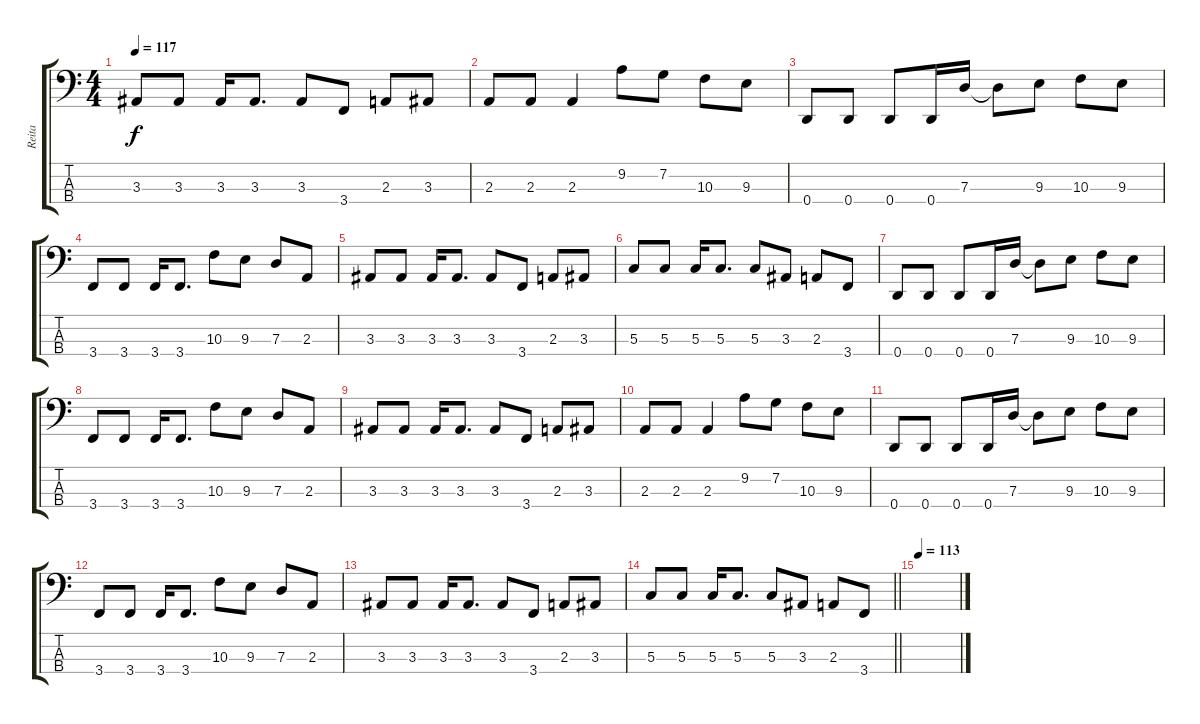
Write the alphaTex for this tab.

\track ("Reita" "Reita") {instrument electricbasspick}
\staff {score tabs}
\tuning (F2 C2 G1 D1) {hide}
\ts (4 4)
\tempo 117
\clef f4
\ks c
3.3.8{dy f} 3.3.8 3.3.16 3.3.8{d} 3.3.8 3.4.8 2.3.8 3.3.8 |
2.3.8 2.3.8 2.3.4 9.2.8 7.2.8 10.3.8 9.3.8 |
0.4.8 0.4.8 0.4.8 0.4.16 7.3.16 7.3{t}.8 9.3.8 10.3.8 9.3.8 |
3.4.8 3.4.8 3.4.16 3.4.8{d} 10.3.8 9.3.8 7.3.8 2.3.8 |
3.3.8 3.3.8 3.3.16 3.3.8{d} 3.3.8 3.4.8 2.3.8 3.3.8 |
5.3.8 5.3.8 5.3.16 5.3.8{d} 5.3.8 3.3.8 2.3.8 3.4.8 |
0.4.8 0.4.8 0.4.8 0.4.16 7.3.16 7.3{t}.8 9.3.8 10.3.8 9.3.8 |
3.4.8 3.4.8 3.4.16 3.4.8{d} 10.3.8 9.3.8 7.3.8 2.3.8 |
3.3.8 3.3.8 3.3.16 3.3.8{d} 3.3.8 3.4.8 2.3.8 3.3.8 |
2.3.8 2.3.8 2.3.4 9.2.8 7.2.8 10.3.8 9.3.8 |
0.4.8 0.4.8 0.4.8 0.4.16 7.3.16 7.3{t}.8 9.3.8 10.3.8 9.3.8 |
3.4.8 3.4.8 3.4.16 3.4.8{d} 10.3.8 9.3.8 7.3.8 2.3.8 |
3.3.8 3.3.8 3.3.16 3.3.8{d} 3.3.8 3.4.8 2.3.8 3.3.8 |
\barLineRight lightlight
5.3.8 5.3.8 5.3.16 5.3.8{d} 5.3.8 3.3.8 2.3.8 3.4.8 |
\tempo 113
